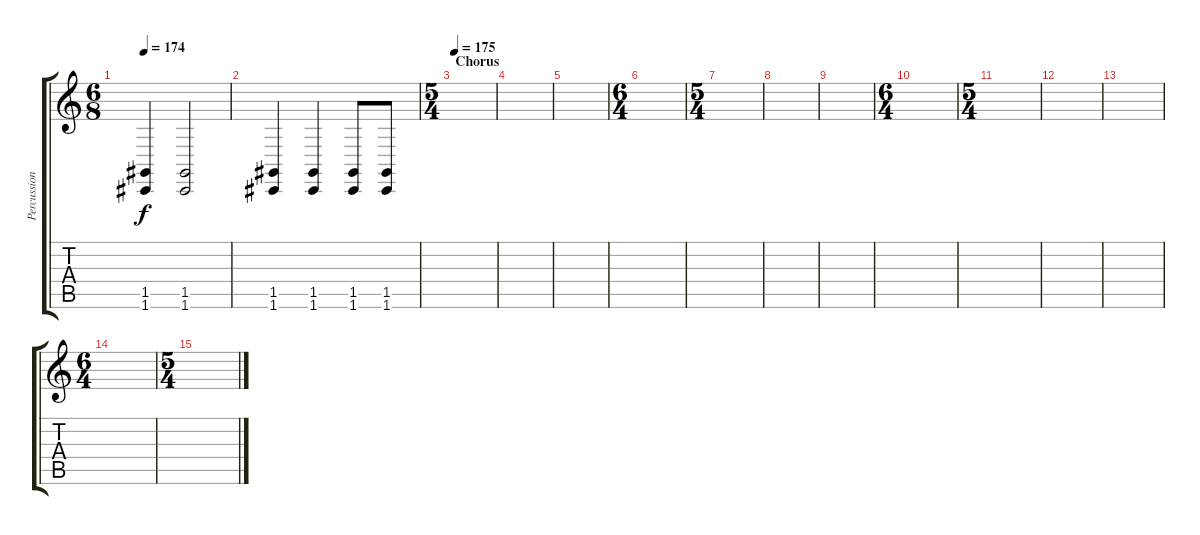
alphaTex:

\track ("Percussion" "Percussion") {instrument reversecymbal}
\staff {score tabs}
\tuning (D4 A3 F3 C3 G2 C2) {hide}
\ts (6 8)
\tempo 174
\clef g2
\ks c
(1.5 1.6).4{dy f} (1.5 1.6).2 |
(1.5 1.6).4 (1.5 1.6).4 (1.5 1.6).8 (1.5 1.6).8 |
\ts (5 4)
\section ("" "Chorus")
\tempo 175
|
|
|
\ts (6 4)
|
\ts (5 4)
|
|
|
\ts (6 4)
|
\ts (5 4)
|
|
|
\ts (6 4)
|
\ts (5 4)
